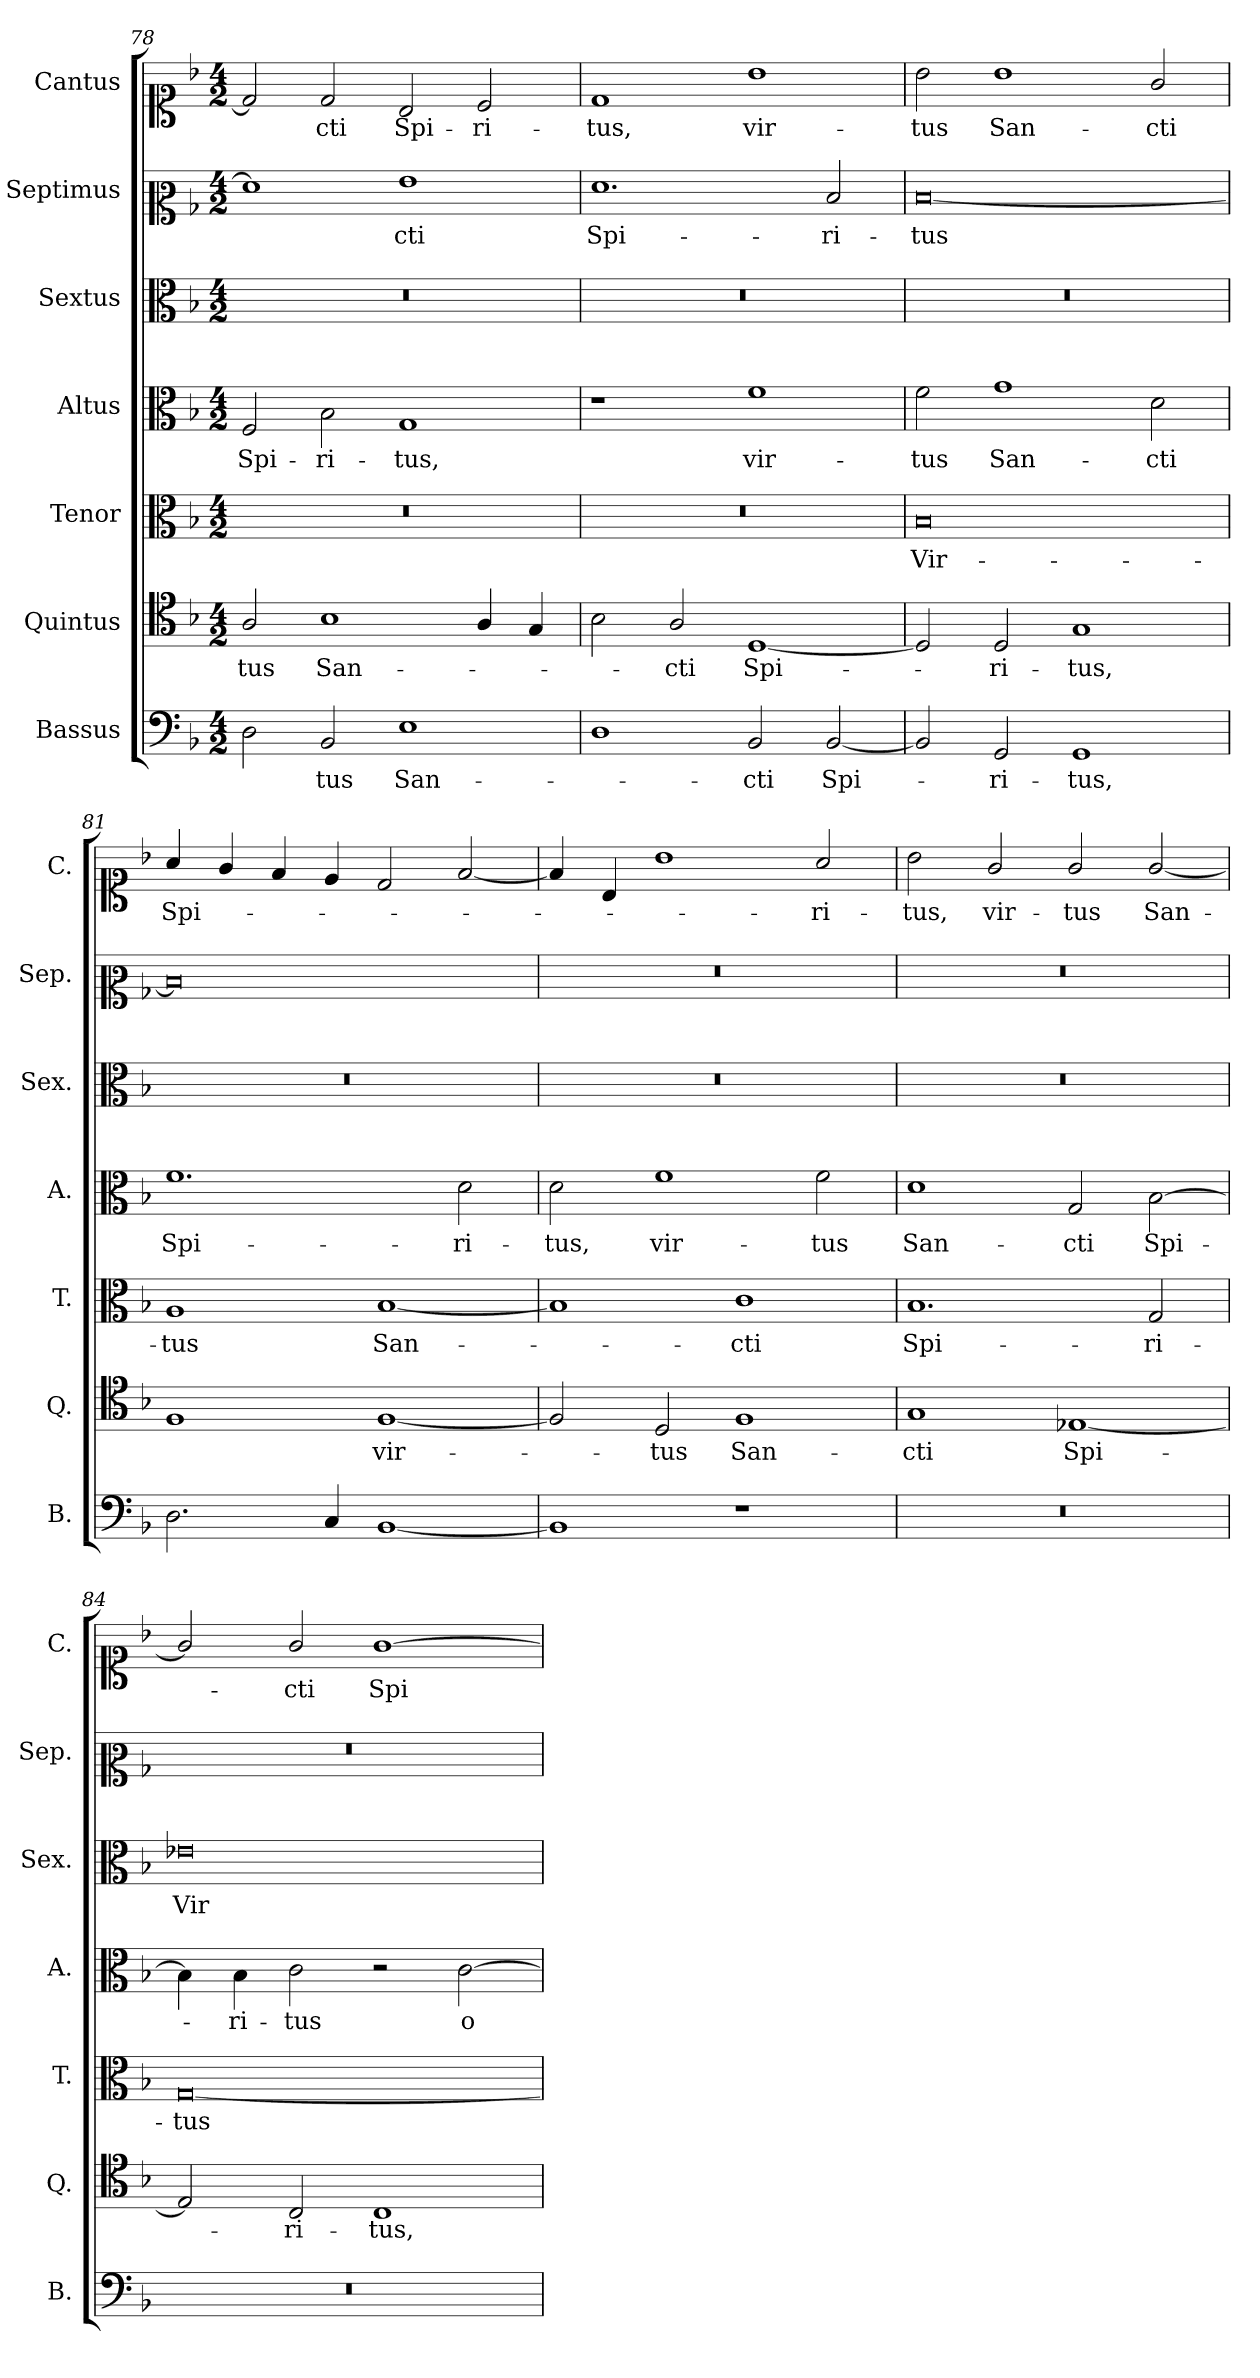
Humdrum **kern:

**kern	**text	**kern	**text	**kern	**text	**kern	**text	**kern	**text	**kern	**text	**kern	**text
*part7	*part7	*part6	*part6	*part5	*part5	*part4	*part4	*part3	*part3	*part2	*part2	*part1	*part1
*staff7	*staff7	*staff6	*staff6	*staff5	*staff5	*staff4	*staff4	*staff3	*staff3	*staff2	*staff2	*staff1	*staff1
*I"Bassus	*	*I"Quintus	*	*I"Tenor	*	*I"Altus	*	*I"Sextus	*	*I"Septimus	*	*I"Cantus	*
*I'B.	*	*I'Q.	*	*I'T.	*	*I'A.	*	*I'Sex.	*	*I'Sep.	*	*I'C.	*
*clefF4	*	*clefC4	*	*clefC3	*	*clefC3	*	*clefC3	*	*clefC2	*	*clefC1	*
*k[b-]	*	*k[b-]	*	*k[b-]	*	*k[b-]	*	*k[b-]	*	*k[b-]	*	*k[b-]	*
*F:	*	*F:	*	*F:	*	*F:	*	*F:	*	*F:	*	*F:	*
*M4/2	*	*M4/2	*	*M4/2	*	*M4/2	*	*M4/2	*	*M4/2	*	*M4/2	*
=78	=78	=78	=78	=78	=78	=78	=78	=78	=78	=78	=78	=78	=78
!	!	!	!	!LO:N:vis=1	!	!	!	!LO:N:vis=1	!	!	!	!	!
2D\	.	2A/	tus	0r	.	2F/	Spi-	0r	.	1f]	.	2d/]	.
2BB-/	-tus	1B-	San-	.	.	2B-\	-ri-	.	.	.	.	2d/	-cti
1E	San-	.	.	.	.	1G	-tus,	.	.	1g	-cti	2B-/	Spi-
.	.	4A/	.	.	.	.	.	.	.	.	.	2c/	-ri-
.	.	4G/	.	.	.	.	.	.	.	.	.	.	.
=79	=79	=79	=79	=79	=79	=79	=79	=79	=79	=79	=79	=79	=79
!	!	!	!	!LO:N:vis=1	!	!	!	!LO:N:vis=1	!	!	!	!	!
1D	.	2B-\	.	0r	.	1r	.	0r	.	1.f	Spi-	1d	-tus,
.	.	2A/	-cti	.	.	.	.	.	.	.	.	.	.
2BB-/	-cti	[1D	Spi-	.	.	1f	vir-	.	.	.	.	1b-	vir-
[2BB-/	Spi-	.	.	.	.	.	.	.	.	2d/	-ri-	.	.
=80	=80	=80	=80	=80	=80	=80	=80	=80	=80	=80	=80	=80	=80
!	!	!	!	!	!	!	!	!LO:N:vis=1	!	!	!	!	!
2BB-/]	.	2D/]	.	0B-	Vir-	2f\	-tus	0r	.	[0d	-tus	2b-\	-tus
2GG/	-ri-	2D/	-ri-	.	.	1g	San-	.	.	.	.	1b-	San-
1GG	-tus,	1G	-tus,	.	.	.	.	.	.	.	.	.	.
.	.	.	.	.	.	2d\	-cti	.	.	.	.	2g/	-cti
=81	=81	=81	=81	=81	=81	=81	=81	=81	=81	=81	=81	=81	=81
!	!	!	!	!	!	!	!	!LO:N:vis=1	!	!	!	!	!
2.D\	.	1F	.	1A	-tus	1.f	Spi-	0r	.	0d]	.	4a/	Spi-
.	.	.	.	.	.	.	.	.	.	.	.	4g/	.
.	.	.	.	.	.	.	.	.	.	.	.	4f/	.
4C/	.	.	.	.	.	.	.	.	.	.	.	4e/	.
[1BB-	.	[1F	vir-	[1B-	San-	.	.	.	.	.	.	2d/	.
.	.	.	.	.	.	2d\	-ri-	.	.	.	.	[2f/	.
=82	=82	=82	=82	=82	=82	=82	=82	=82	=82	=82	=82	=82	=82
!	!	!	!	!	!	!	!	!LO:N:vis=1	!	!LO:N:vis=1	!	!	!
1BB-]	.	2F/]	.	1B-]	.	2d\	-tus,	0r	.	0r	.	4f/]	.
.	.	.	.	.	.	.	.	.	.	.	.	4B-/	.
.	.	2D/	-tus	.	.	1f	vir-	.	.	.	.	1b-	.
1r	.	1F	San-	1c	-cti	.	.	.	.	.	.	.	.
.	.	.	.	.	.	2f\	-tus	.	.	.	.	2a/	-ri-
=83	=83	=83	=83	=83	=83	=83	=83	=83	=83	=83	=83	=83	=83
!LO:N:vis=1	!	!	!	!	!	!	!	!LO:N:vis=1	!	!LO:N:vis=1	!	!	!
0r	.	1G	-cti	1.B-	Spi-	1d	San-	0r	.	0r	.	2b-\	-tus,
.	.	.	.	.	.	.	.	.	.	.	.	2g/	vir-
.	.	[1E-X	Spi-	.	.	2G/	-cti	.	.	.	.	2g/	-tus
.	.	.	.	2G/	-ri-	[2B-\	Spi-	.	.	.	.	[2g/	San-
=84	=84	=84	=84	=84	=84	=84	=84	=84	=84	=84	=84	=84	=84
!LO:N:vis=1	!	!	!	!	!	!	!	!	!	!LO:N:vis=1	!	!	!
0r	.	2E-/]	.	[0G	-tus	4B-\]	.	0e-X	Vir-	0r	.	2g/]	.
.	.	.	.	.	.	4B-\	-ri-	.	.	.	.	.	.
.	.	2C/	-ri-	.	.	2c\	-tus	.	.	.	.	2g/	-cti
.	.	1C	-tus,	.	.	2r	.	.	.	.	.	[1g	Spi-
.	.	.	.	.	.	[2c\	o-	.	.	.	.	.	.
=	=	=	=	=	=	=	=	=	=	=	=	=	=
*-	*-	*-	*-	*-	*-	*-	*-	*-	*-	*-	*-	*-	*-
